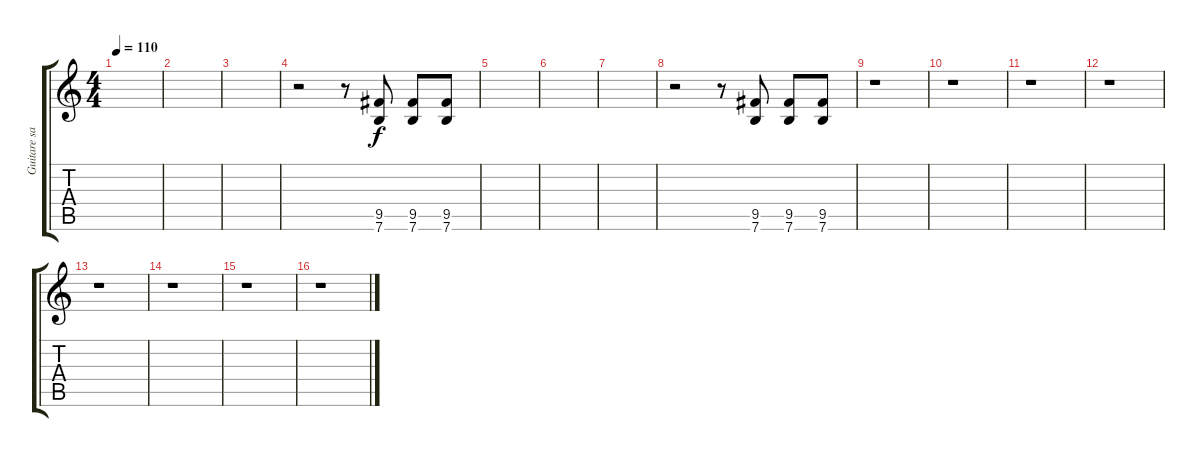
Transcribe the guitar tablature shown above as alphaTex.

\track ("Guitare saturée" "Guitare sa") {instrument distortionguitar}
\staff {score tabs}
\tuning (E4 B3 G3 D3 A2 E2) {hide}
\ts (4 4)
\tempo 110
\clef g2
\ks c
|
|
|
r.2 r.8 (9.5 7.6).8 (9.5 7.6).8 (9.5 7.6).8 |
|
|
|
r.2 r.8 (9.5 7.6).8 (9.5 7.6).8 (9.5 7.6).8 |
r.1 |
r.1 |
r.1 |
r.1 |
r.1 |
r.1 |
r.1 |
r.1
